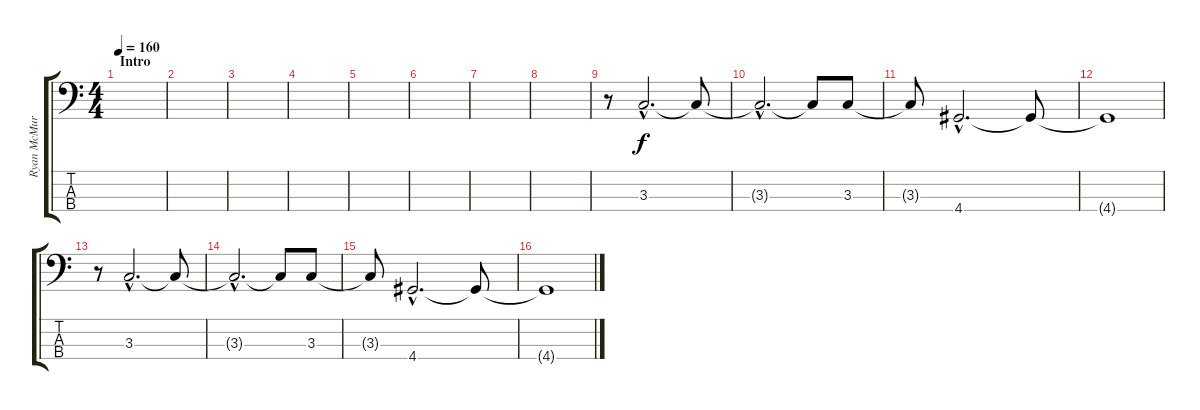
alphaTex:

\track ("Ryan McMurray" "Ryan McMur") {instrument electricbassfinger}
\staff {score tabs}
\tuning (G2 D2 A1 E1) {hide}
\ts (4 4)
\section ("" "Intro")
\tempo 160
\clef f4
\ks c
|
|
|
|
|
|
|
|
r.8 3.3{hac}.2{d} 3.3{t}.8 |
3.3{hac t}.2{d} 3.3{t}.8 3.3.8 |
3.3{t}.8 4.4{hac}.2{d} 4.4{t}.8 |
4.4{t}.1 |
r.8 3.3{hac}.2{d} 3.3{t}.8 |
3.3{hac t}.2{d} 3.3{t}.8 3.3.8 |
3.3{t}.8 4.4{hac}.2{d} 4.4{t}.8 |
4.4{t}.1
